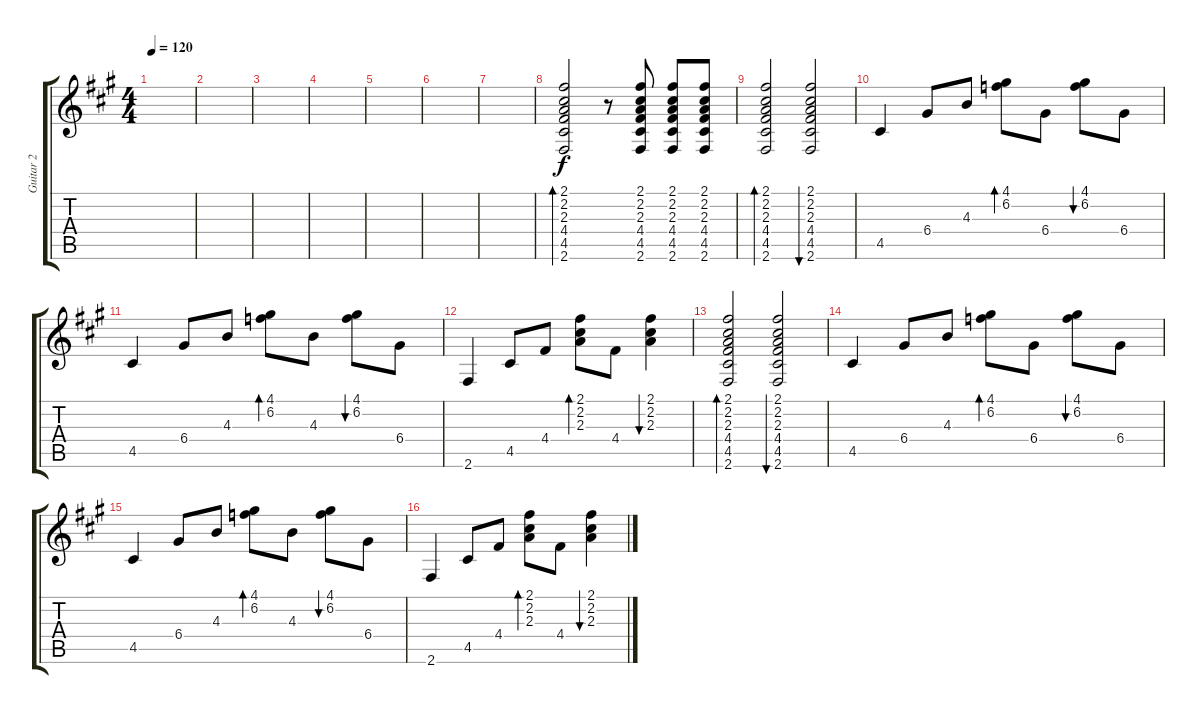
\track ("Guitar 2" "Guitar 2") {instrument acousticguitarnylon}
\staff {score tabs}
\tuning (E4 B3 G3 D3 A2 E2) {hide}
\ts (4 4)
\tempo 120
\clef g2
\ks f#minor
|
|
|
|
|
|
|
(2.1 2.2 2.3 4.4 4.5 2.6).2{bd 480} r.8 (2.1 2.2 2.3 4.4 4.5 2.6).8 (2.1 2.2 2.3 4.4 4.5 2.6).8 (2.1 2.2 2.3 4.4 4.5 2.6).8 |
(2.1 2.2 2.3 4.4 4.5 2.6).2{bd 480} (2.1 2.2 2.3 4.4 4.5 2.6).2{bu 480} |
4.5.4 6.4.8 4.3.8 (4.1 6.2).8{bd 480} 6.4.8 (4.1 6.2).8{bu 480} 6.4.8 |
4.5.4 6.4.8 4.3.8 (4.1 6.2).8{bd 480} 4.3.8 (4.1 6.2).8{bu 480} 6.4.8 |
2.6.4 4.5.8 4.4.8 (2.1 2.2 2.3).8{bd 480} 4.4.8 (2.1 2.2 2.3).4{bu 480} |
(2.1 2.2 2.3 4.4 4.5 2.6).2{bd 480} (2.1 2.2 2.3 4.4 4.5 2.6).2{bu 480} |
4.5.4 6.4.8 4.3.8 (4.1 6.2).8{bd 480} 6.4.8 (4.1 6.2).8{bu 480} 6.4.8 |
4.5.4 6.4.8 4.3.8 (4.1 6.2).8{bd 480} 4.3.8 (4.1 6.2).8{bu 480} 6.4.8 |
2.6.4 4.5.8 4.4.8 (2.1 2.2 2.3).8{bd 480} 4.4.8 (2.1 2.2 2.3).4{bu 480}
